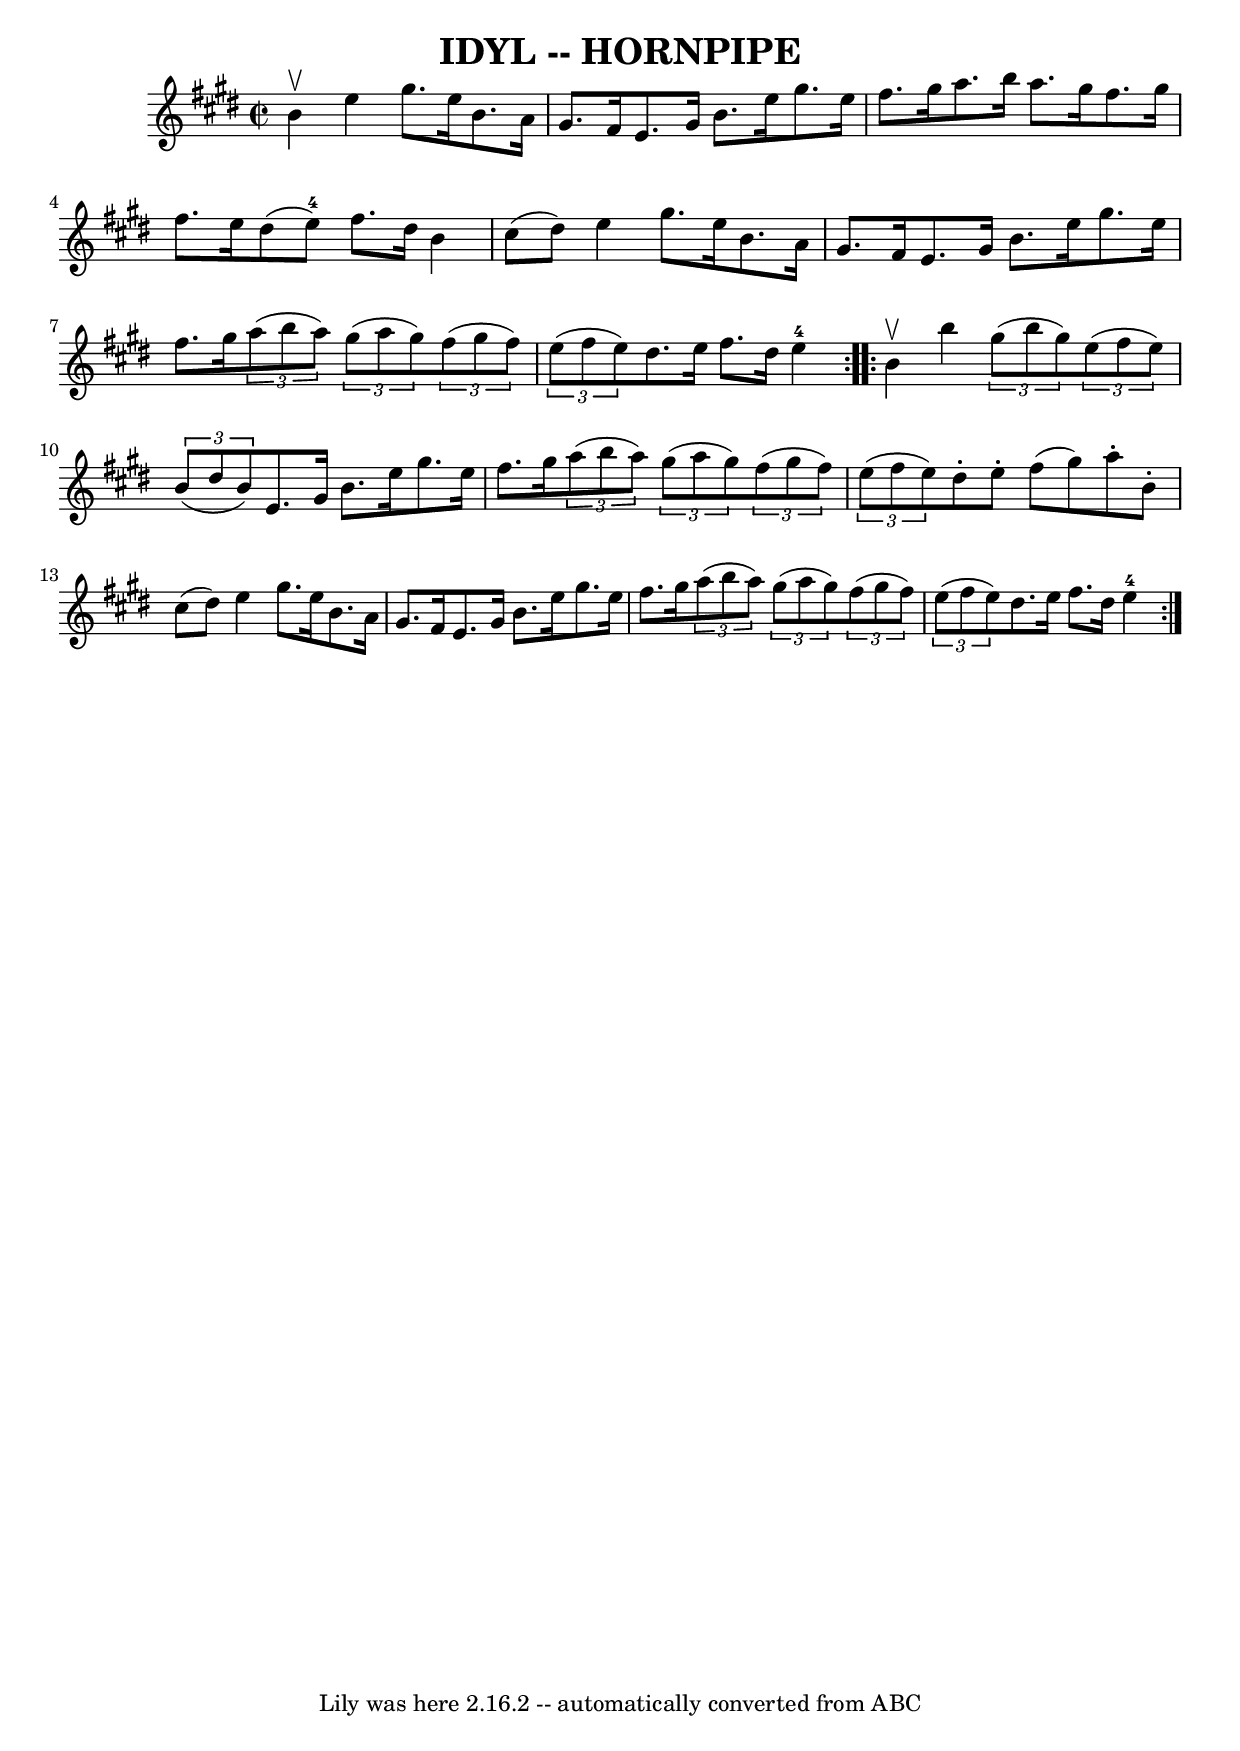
\version "2.7.40"
\include "Mammoth.ily"
\header {
	%% book = "Ryan's Mammoth Collection of Fiddle Tunes"
	crossRefNumber = "1"
	footnotes = "\\\\\\\\(Can be used as a Clog.)"
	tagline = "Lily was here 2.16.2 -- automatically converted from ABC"
	title = "IDYL -- HORNPIPE"
}
voicedefault =  {
\set Score.defaultBarType = "empty"

\repeat volta 2 {
\override Staff.TimeSignature #'style = #'C
 \time 2/2 \key e \major b'4^\upbow       |
 e''4 gis''8.    
e''16 b'8. a'16 gis'8. fis'16    |
 e'8. gis'16 b'8.  
 e''16 gis''8. e''16 fis''8. gis''16        |
 a''8.    
b''16 a''8. gis''16 fis''8. gis''16 fis''8. e''16    |
 
 dis''8 (e''8-4) fis''8. dis''16 b'4 cis''8 (dis''8)  
 |
     |
 e''4 gis''8. e''16 b'8. a'16 gis'8.    
fis'16    |
 e'8. gis'16 b'8. e''16 gis''8. e''16    
fis''8. gis''16        |
   \times 2/3 { a''8 (b''8 a''8) } 
  \times 2/3 { gis''8 (a''8 gis''8) }   \times 2/3 { fis''8 (
gis''8 fis''8) }   \times 2/3 { e''8 (fis''8 e''8) }   
|
 dis''8. e''16 fis''8. dis''16 e''4-4   }     
\repeat volta 2 { b'4^\upbow       |
 b''4    \times 2/3 { gis''8 
(b''8 gis''8) }   \times 2/3 { e''8 (fis''8 e''8) }   
\times 2/3 { b'8 (dis''8 b'8) }   |
 e'8. gis'16 b'8.  
 e''16 gis''8. e''16 fis''8. gis''16        |
   
\times 2/3 { a''8 (b''8 a''8) }   \times 2/3 { gis''8 (a''8    
gis''8) }   \times 2/3 { fis''8 (gis''8 fis''8) }   \times 2/3 {  
 e''8 (fis''8 e''8) }   |
 dis''8 -. e''8 -. fis''8 (
gis''8) a''8 -. b'8 -. cis''8 (dis''8)   |
     |
   
e''4 gis''8. e''16 b'8. a'16 gis'8. fis'16    |
 e'8. 
 gis'16 b'8. e''16 gis''8. e''16 fis''8. gis''16        
|
   \times 2/3 { a''8 (b''8 a''8) }   \times 2/3 { gis''8 (
 a''8 gis''8) }   \times 2/3 { fis''8 (gis''8 fis''8) }   
\times 2/3 { e''8 (fis''8 e''8) }   |
 dis''8. e''16    
fis''8. dis''16 e''4-4   }   
}

\score{
    <<

	\context Staff="default"
	{
	    \voicedefault 
	}

    >>
	\layout {
	}
	\midi {}
}
